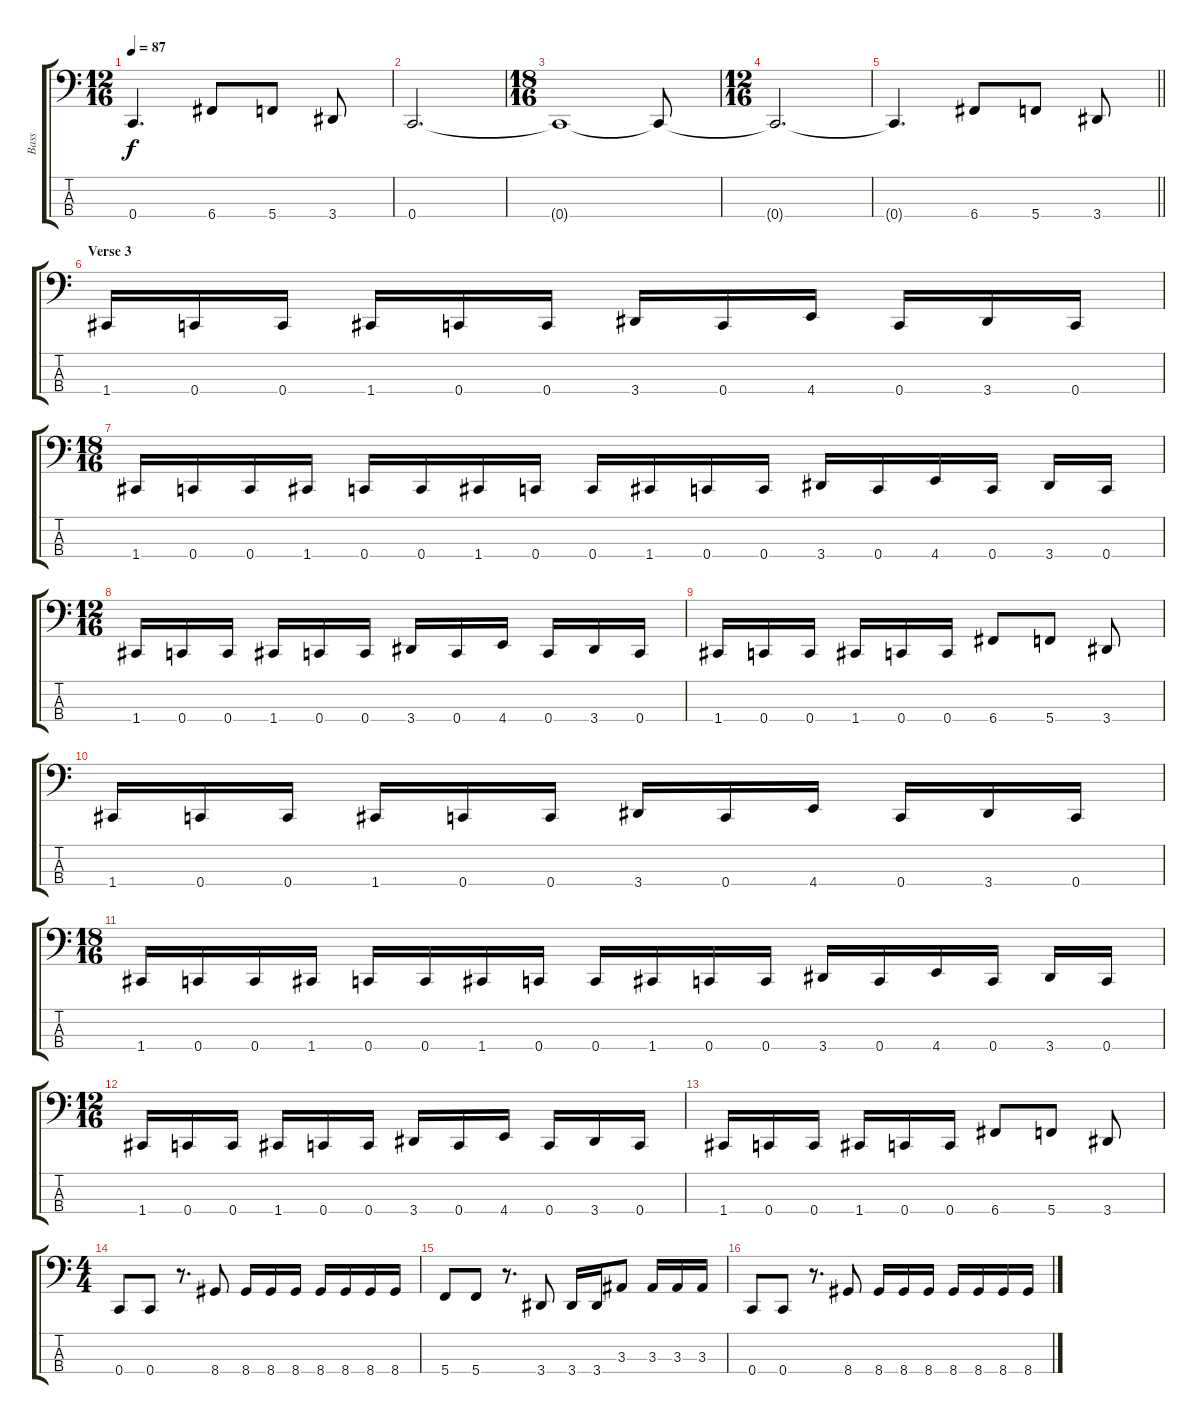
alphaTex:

\track ("Bass" "Bass") {instrument electricbassfinger}
\staff {score tabs}
\tuning (F2 C2 G1 C1) {hide}
\ts (12 16)
\tempo 87
\clef f4
\ks c
0.4{t}.4{d dy f} 6.4.8 5.4.8 3.4.8 |
0.4.2{d} |
\ts (18 16)
0.4{t}.1 0.4{t}.8 |
\ts (12 16)
0.4{t}.2{d} |
\barLineRight lightlight
0.4{t}.4{d} 6.4.8 5.4.8 3.4.8 |
\section ("" "Verse 3")
1.4.16 0.4.16 0.4.16 1.4.16 0.4.16 0.4.16 3.4.16 0.4.16 4.4.16 0.4.16 3.4.16 0.4.16 |
\ts (18 16)
1.4.16 0.4.16 0.4.16 1.4.16 0.4.16 0.4.16 1.4.16 0.4.16 0.4.16 1.4.16 0.4.16 0.4.16 3.4.16 0.4.16 4.4.16 0.4.16 3.4.16 0.4.16 |
\ts (12 16)
1.4.16 0.4.16 0.4.16 1.4.16 0.4.16 0.4.16 3.4.16 0.4.16 4.4.16 0.4.16 3.4.16 0.4.16 |
1.4.16 0.4.16 0.4.16 1.4.16 0.4.16 0.4.16 6.4.8 5.4.8 3.4.8 |
1.4.16 0.4.16 0.4.16 1.4.16 0.4.16 0.4.16 3.4.16 0.4.16 4.4.16 0.4.16 3.4.16 0.4.16 |
\ts (18 16)
1.4.16 0.4.16 0.4.16 1.4.16 0.4.16 0.4.16 1.4.16 0.4.16 0.4.16 1.4.16 0.4.16 0.4.16 3.4.16 0.4.16 4.4.16 0.4.16 3.4.16 0.4.16 |
\ts (12 16)
1.4.16 0.4.16 0.4.16 1.4.16 0.4.16 0.4.16 3.4.16 0.4.16 4.4.16 0.4.16 3.4.16 0.4.16 |
1.4.16 0.4.16 0.4.16 1.4.16 0.4.16 0.4.16 6.4.8 5.4.8 3.4.8 |
\ts (4 4)
0.4.8 0.4.8 r.8{d} 8.4.8 8.4.16 8.4.16 8.4.16 8.4.16 8.4.16 8.4.16 8.4.16 |
5.4.8 5.4.8 r.8{d} 3.4.8 3.4.16 3.4.16 3.3.8 3.3.16 3.3.16 3.3.16 |
0.4.8 0.4.8 r.8{d} 8.4.8 8.4.16 8.4.16 8.4.16 8.4.16 8.4.16 8.4.16 8.4.16
